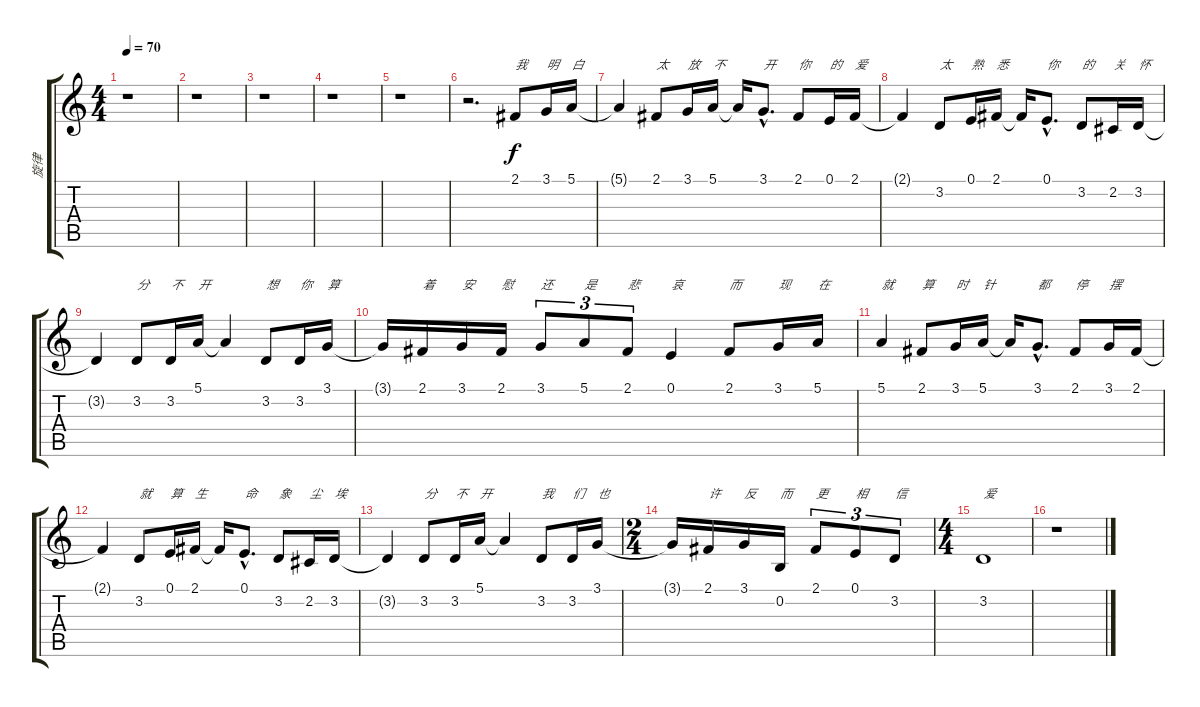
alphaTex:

\track ("旋律" "旋律") {instrument electricgrandpiano}
\staff {score tabs}
\tuning (E4 B3 G3 D3 A2 E2) {hide}
\ts (4 4)
\tempo 70
\clef g2
\ks c
r.1{dy f} |
r.1 |
r.1 |
r.1 |
r.1 |
r.2{d} 2.1.8{txt "我"} 3.1.16{txt "明"} 5.1.16{txt "白"} |
5.1{t}.4 2.1.8{txt "太"} 3.1.16{txt "放"} 5.1.16{txt "不"} 5.1{t}.16 3.1{hac}.8{d txt "开"} 2.1.8{txt "你"} 0.1.16{txt "的"} 2.1.16{txt "爱"} |
2.1{t}.4 3.2.8{txt "太"} 0.1.16{txt "熟"} 2.1.16{txt "悉"} 2.1{t}.16 0.1{hac}.8{d txt "你"} 3.2.8{txt "的"} 2.2.16{txt "关"} 3.2.16{txt "怀"} |
3.2{t}.4 3.2.8{txt "分"} 3.2.16{txt "不"} 5.1.16{txt "开"} 5.1{t}.4 3.2.8{txt "想"} 3.2.16{txt "你"} 3.1.16{txt "算"} |
3.1{t}.16 2.1.16{txt "着"} 3.1.16{txt "安"} 2.1.16{txt "慰"} 3.1.8{tu (3 2) txt "还"} 5.1.8{tu (3 2) txt "是"} 2.1.8{tu (3 2) txt "悲"} 0.1.4{txt "哀"} 2.1.8{txt "而"} 3.1.16{txt "现"} 5.1.16{txt "在"} |
5.1.4{txt "就"} 2.1.8{txt "算"} 3.1.16{txt "时"} 5.1.16{txt "针"} 5.1{t}.16 3.1{hac}.8{d txt "都"} 2.1.8{txt "停"} 3.1.16{txt "摆"} 2.1.16 |
2.1{t}.4 3.2.8{txt "就"} 0.1.16{txt "算"} 2.1.16{txt "生"} 2.1{t}.16 0.1{hac}.8{d txt "命"} 3.2.8{txt "象"} 2.2.16{txt "尘"} 3.2.16{txt "埃"} |
3.2{t}.4 3.2.8{txt "分"} 3.2.16{txt "不"} 5.1.16{txt "开"} 5.1{t}.4 3.2.8{txt "我"} 3.2.16{txt "们"} 3.1.16{txt "也"} |
\ts (2 4)
3.1{t}.16 2.1.16{txt "许"} 3.1.16{txt "反"} 0.2.16{txt "而"} 2.1.8{tu (3 2) txt "更"} 0.1.8{tu (3 2) txt "相"} 3.2.8{tu (3 2) txt "信"} |
\ts (4 4)
3.2.1{txt "爱"} |
r.1
